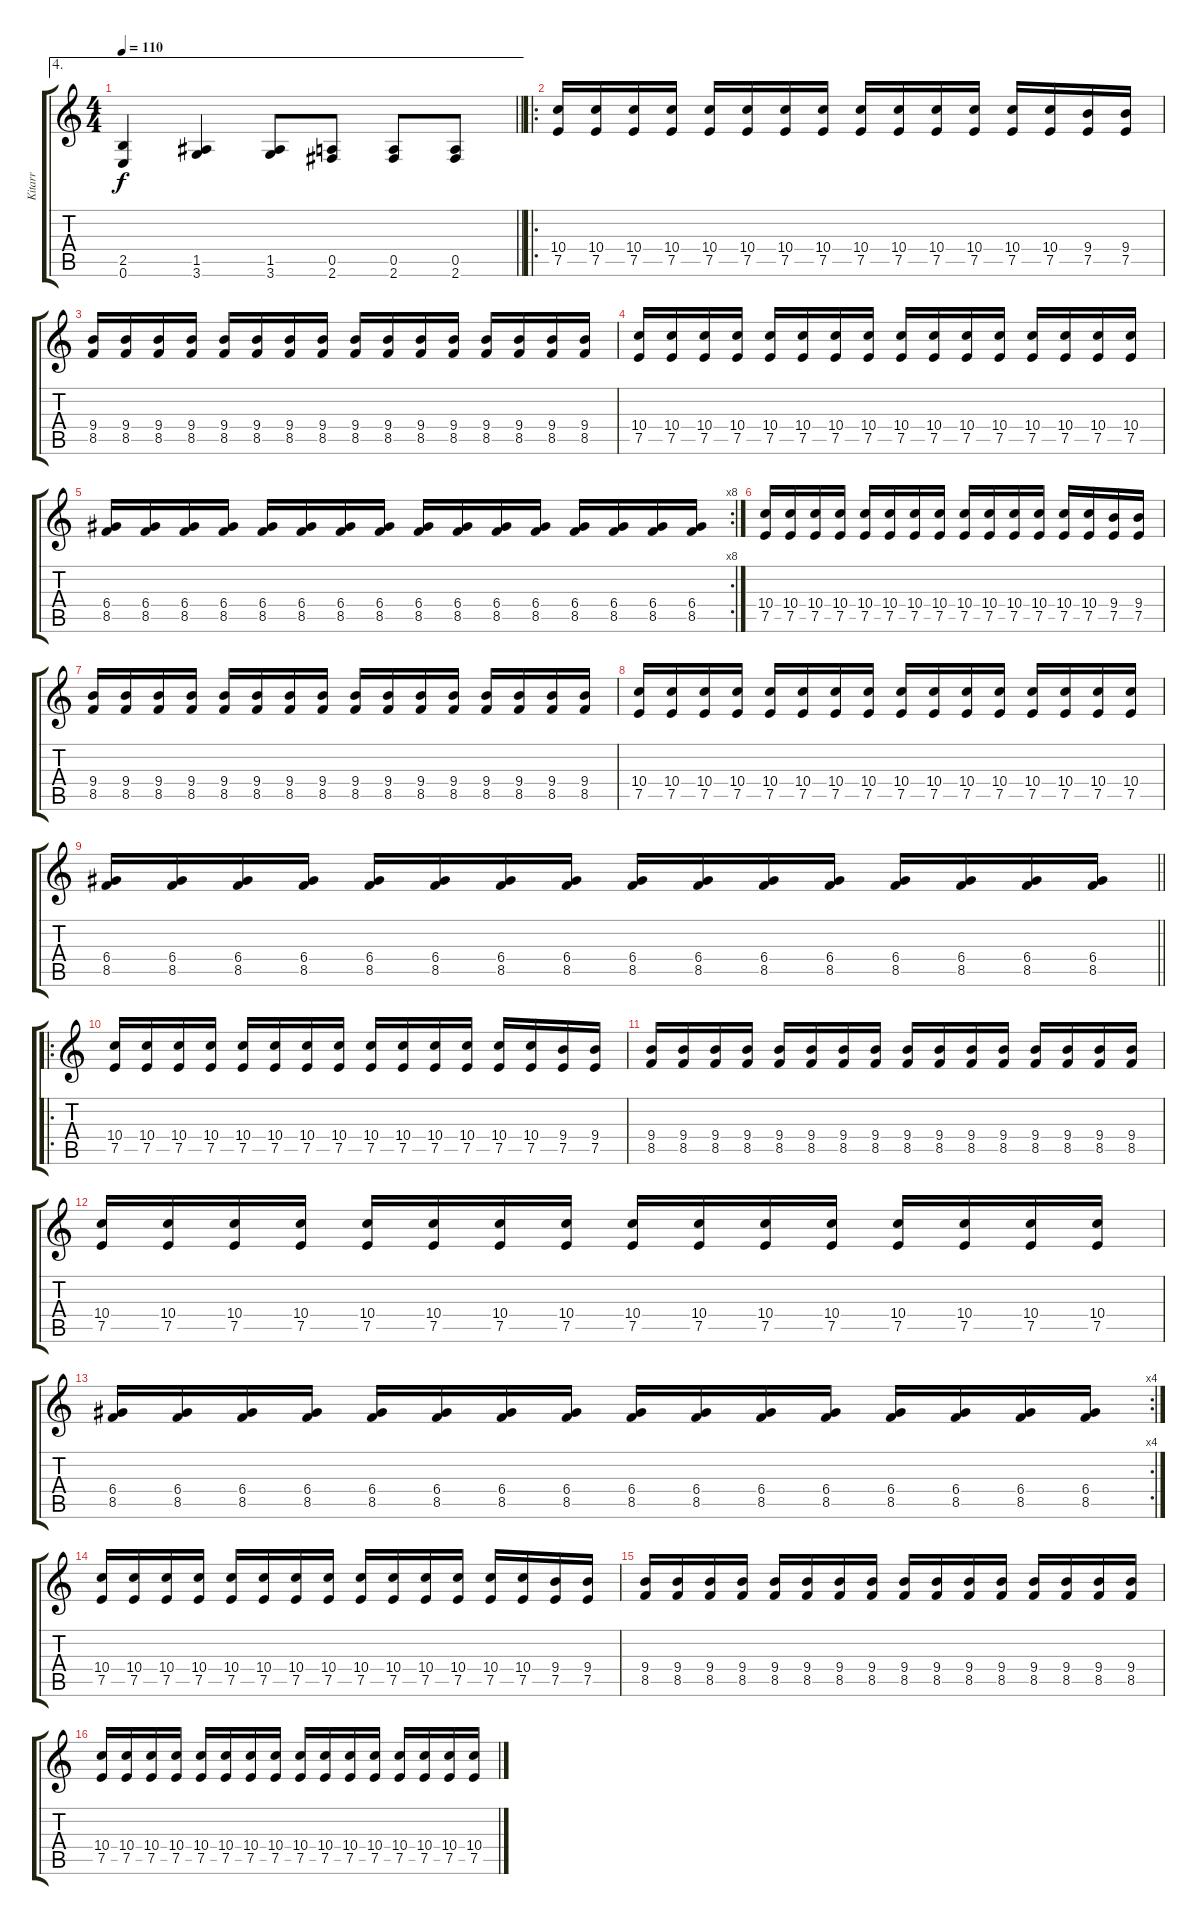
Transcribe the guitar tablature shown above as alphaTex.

\track ("Kitarr" "Kitarr") {instrument distortionguitar}
\staff {score tabs}
\tuning (E4 B3 G3 D3 A2 E2) {hide}
\ae 4
\ts (4 4)
\tempo 110
\clef g2
\barLineRight lightlight
\ks c
(2.5 0.6).4{dy f} (1.5 3.6).4 (1.5 3.6).8 (0.5 2.6).8 (0.5 2.6).8 (0.5 2.6).8 |
\ro
(10.4 7.5).16 (10.4 7.5).16 (10.4 7.5).16 (10.4 7.5).16 (10.4 7.5).16 (10.4 7.5).16 (10.4 7.5).16 (10.4 7.5).16 (10.4 7.5).16 (10.4 7.5).16 (10.4 7.5).16 (10.4 7.5).16 (10.4 7.5).16 (10.4 7.5).16 (9.4 7.5).16 (9.4 7.5).16 |
(9.4 8.5).16 (9.4 8.5).16 (9.4 8.5).16 (9.4 8.5).16 (9.4 8.5).16 (9.4 8.5).16 (9.4 8.5).16 (9.4 8.5).16 (9.4 8.5).16 (9.4 8.5).16 (9.4 8.5).16 (9.4 8.5).16 (9.4 8.5).16 (9.4 8.5).16 (9.4 8.5).16 (9.4 8.5).16 |
(10.4 7.5).16 (10.4 7.5).16 (10.4 7.5).16 (10.4 7.5).16 (10.4 7.5).16 (10.4 7.5).16 (10.4 7.5).16 (10.4 7.5).16 (10.4 7.5).16 (10.4 7.5).16 (10.4 7.5).16 (10.4 7.5).16 (10.4 7.5).16 (10.4 7.5).16 (10.4 7.5).16 (10.4 7.5).16 |
\rc 8
(6.4 8.5).16 (6.4 8.5).16 (6.4 8.5).16 (6.4 8.5).16 (6.4 8.5).16 (6.4 8.5).16 (6.4 8.5).16 (6.4 8.5).16 (6.4 8.5).16 (6.4 8.5).16 (6.4 8.5).16 (6.4 8.5).16 (6.4 8.5).16 (6.4 8.5).16 (6.4 8.5).16 (6.4 8.5).16 |
(10.4 7.5).16 (10.4 7.5).16 (10.4 7.5).16 (10.4 7.5).16 (10.4 7.5).16 (10.4 7.5).16 (10.4 7.5).16 (10.4 7.5).16 (10.4 7.5).16 (10.4 7.5).16 (10.4 7.5).16 (10.4 7.5).16 (10.4 7.5).16 (10.4 7.5).16 (9.4 7.5).16 (9.4 7.5).16 |
(9.4 8.5).16 (9.4 8.5).16 (9.4 8.5).16 (9.4 8.5).16 (9.4 8.5).16 (9.4 8.5).16 (9.4 8.5).16 (9.4 8.5).16 (9.4 8.5).16 (9.4 8.5).16 (9.4 8.5).16 (9.4 8.5).16 (9.4 8.5).16 (9.4 8.5).16 (9.4 8.5).16 (9.4 8.5).16 |
(10.4 7.5).16 (10.4 7.5).16 (10.4 7.5).16 (10.4 7.5).16 (10.4 7.5).16 (10.4 7.5).16 (10.4 7.5).16 (10.4 7.5).16 (10.4 7.5).16 (10.4 7.5).16 (10.4 7.5).16 (10.4 7.5).16 (10.4 7.5).16 (10.4 7.5).16 (10.4 7.5).16 (10.4 7.5).16 |
\barLineRight lightlight
(6.4 8.5).16 (6.4 8.5).16 (6.4 8.5).16 (6.4 8.5).16 (6.4 8.5).16 (6.4 8.5).16 (6.4 8.5).16 (6.4 8.5).16 (6.4 8.5).16 (6.4 8.5).16 (6.4 8.5).16 (6.4 8.5).16 (6.4 8.5).16 (6.4 8.5).16 (6.4 8.5).16 (6.4 8.5).16 |
\ro
(10.4 7.5).16 (10.4 7.5).16 (10.4 7.5).16 (10.4 7.5).16 (10.4 7.5).16 (10.4 7.5).16 (10.4 7.5).16 (10.4 7.5).16 (10.4 7.5).16 (10.4 7.5).16 (10.4 7.5).16 (10.4 7.5).16 (10.4 7.5).16 (10.4 7.5).16 (9.4 7.5).16 (9.4 7.5).16 |
(9.4 8.5).16 (9.4 8.5).16 (9.4 8.5).16 (9.4 8.5).16 (9.4 8.5).16 (9.4 8.5).16 (9.4 8.5).16 (9.4 8.5).16 (9.4 8.5).16 (9.4 8.5).16 (9.4 8.5).16 (9.4 8.5).16 (9.4 8.5).16 (9.4 8.5).16 (9.4 8.5).16 (9.4 8.5).16 |
(10.4 7.5).16 (10.4 7.5).16 (10.4 7.5).16 (10.4 7.5).16 (10.4 7.5).16 (10.4 7.5).16 (10.4 7.5).16 (10.4 7.5).16 (10.4 7.5).16 (10.4 7.5).16 (10.4 7.5).16 (10.4 7.5).16 (10.4 7.5).16 (10.4 7.5).16 (10.4 7.5).16 (10.4 7.5).16 |
\rc 4
(6.4 8.5).16 (6.4 8.5).16 (6.4 8.5).16 (6.4 8.5).16 (6.4 8.5).16 (6.4 8.5).16 (6.4 8.5).16 (6.4 8.5).16 (6.4 8.5).16 (6.4 8.5).16 (6.4 8.5).16 (6.4 8.5).16 (6.4 8.5).16 (6.4 8.5).16 (6.4 8.5).16 (6.4 8.5).16 |
(10.4 7.5).16 (10.4 7.5).16 (10.4 7.5).16 (10.4 7.5).16 (10.4 7.5).16 (10.4 7.5).16 (10.4 7.5).16 (10.4 7.5).16 (10.4 7.5).16 (10.4 7.5).16 (10.4 7.5).16 (10.4 7.5).16 (10.4 7.5).16 (10.4 7.5).16 (9.4 7.5).16 (9.4 7.5).16 |
(9.4 8.5).16 (9.4 8.5).16 (9.4 8.5).16 (9.4 8.5).16 (9.4 8.5).16 (9.4 8.5).16 (9.4 8.5).16 (9.4 8.5).16 (9.4 8.5).16 (9.4 8.5).16 (9.4 8.5).16 (9.4 8.5).16 (9.4 8.5).16 (9.4 8.5).16 (9.4 8.5).16 (9.4 8.5).16 |
(10.4 7.5).16 (10.4 7.5).16 (10.4 7.5).16 (10.4 7.5).16 (10.4 7.5).16 (10.4 7.5).16 (10.4 7.5).16 (10.4 7.5).16 (10.4 7.5).16 (10.4 7.5).16 (10.4 7.5).16 (10.4 7.5).16 (10.4 7.5).16 (10.4 7.5).16 (10.4 7.5).16 (10.4 7.5).16
